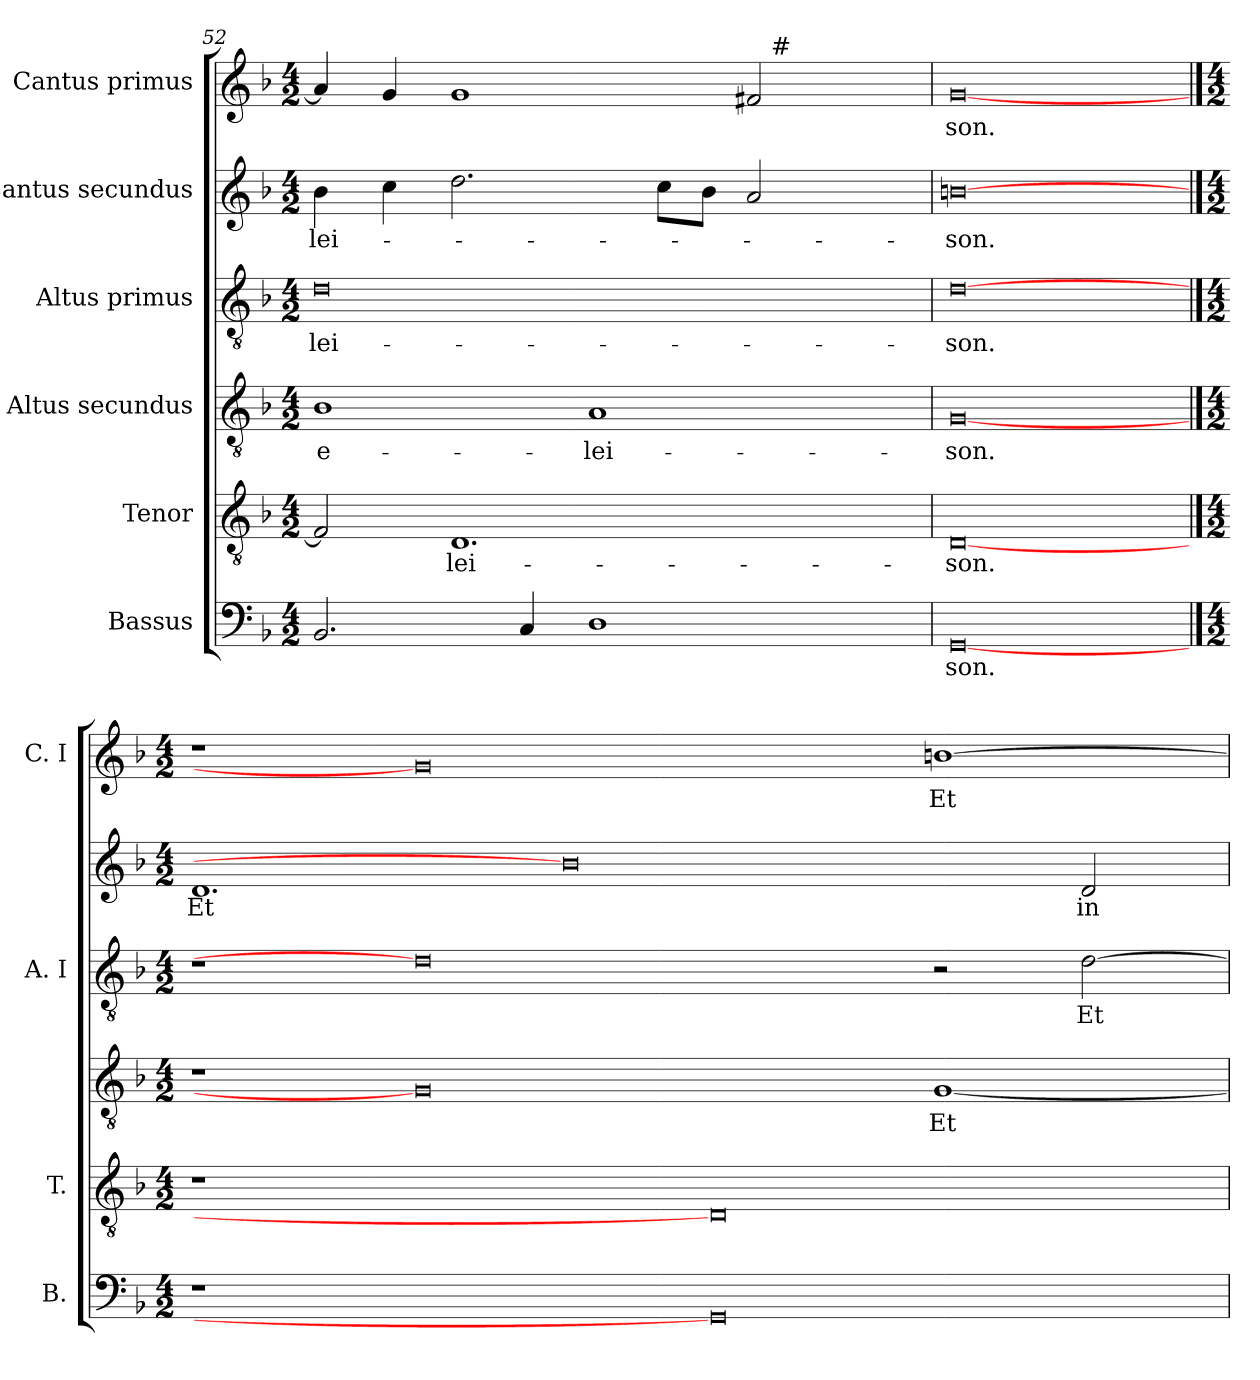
**kern	**text	**kern	**text	**kern	**text	**kern	**text	**kern	**text	**kern	**text
*part6	*part6	*part5	*part5	*part4	*part4	*part3	*part3	*part2	*part2	*part1	*part1
*staff6	*staff6	*staff5	*staff5	*staff4	*staff4	*staff3	*staff3	*staff2	*staff2	*staff1	*staff1
*I"Bassus	*	*I"Tenor	*	*I"Altus secundus	*	*I"Altus primus	*	*I"Cantus secundus	*	*I"Cantus primus	*
*I'B.	*	*I'T.	*	*	*	*I'A. I	*	*	*	*I'C. I	*
*clefF4	*	*clefGv2	*	*clefGv2	*	*clefGv2	*	*clefG2	*	*clefG2	*
*	*	*ITrd7c12	*	*ITrd7c12	*	*ITrd7c12	*	*	*	*	*
*k[b-]	*	*k[b-]	*	*k[b-]	*	*k[b-]	*	*k[b-]	*	*k[b-]	*
*d:	*	*d:	*	*d:	*	*d:	*	*d:	*	*d:	*
*M4/2	*	*M4/2	*	*M4/2	*	*M4/2	*	*M4/2	*	*M4/2	*
=52	=52	=52	=52	=52	=52	=52	=52	=52	=52	=52	=52
!	!	!	!	!	!LO:LY:b:color=#000000	!	!	!	!	!	!
!	!	!	!	!	!	!	!LO:LY:b:color=#000000	!	!	!	!
!	!	!	!	!	!	!	!	!	!LO:LY:b:color=#000000	!	!
*	*	*	*	*	*	*	*	*	*	*^	*
2.BB-i/	.	2FFi/]	.	1BB-i	e-	0Di	-lei-	4b-i\	-lei-	4ai/]	1ryy	.
.	.	.	.	.	.	.	.	4cci\	.	4gi/	.	.
!	!	!	!LO:LY:b:color=#000000	!	!	!	!	!	!	!	!	!
.	.	1.DDi	-lei-	.	.	.	.	2.ddi\	.	1gi	.	.
4Ci/	.	.	.	.	.	.	.	.	.	.	.	.
!	!	!	!	!	!LO:LY:b:color=#000000	!	!	!	!	!	!	!
1Di	.	.	.	1AAi	-lei-	.	.	.	.	.	2ryy	.
.	.	.	.	.	.	.	.	8cci\L	.	.	.	.
.	.	.	.	.	.	.	.	8b-i\J	.	.	.	.
.	.	.	.	.	.	.	.	2ai/	.	2f#i/	32ryy	.
.	.	.	.	.	.	.	.	.	.	.	256ryy	.
!	!	!	!	!	!	!	!	!	!	!	!LO:TX:a:t=#	!
.	.	.	.	.	.	.	.	.	.	.	4ryy	.
.	.	.	.	.	.	.	.	.	.	.	8ryy	.
.	.	.	.	.	.	.	.	.	.	.	16ryy	.
.	.	.	.	.	.	.	.	.	.	.	64..ryy	.
*	*	*	*	*	*	*	*	*	*	*v	*v	*
=53	=53	=53	=53	=53	=53	=53	=53	=53	=53	=53	=53
*	*	*	*	*	*	*	*	*	*	*^	*
!	!LO:LY:b:color=#000000	!	!	!	!	!	!	!	!	!	!	!
*	*	*	*	*	*	*	*	*	*	*v	*v	*
*	*	*	*	*	*	*	*	*	*	*^	*
!	!	!	!LO:LY:b:color=#000000	!	!	!	!	!	!	!	!	!
*	*	*	*	*	*	*	*	*	*	*v	*v	*
*	*	*	*	*	*	*	*	*	*	*^	*
!	!	!	!	!	!LO:LY:b:color=#000000	!	!	!	!	!	!	!
*	*	*	*	*	*	*	*	*	*	*v	*v	*
*	*	*	*	*	*	*	*	*	*	*^	*
!	!	!	!	!	!	!	!LO:LY:b:color=#000000	!	!	!	!	!
*	*	*	*	*	*	*	*	*	*	*v	*v	*
*	*	*	*	*	*	*	*	*	*	*^	*
!	!	!	!	!	!	!	!	!	!LO:LY:b:color=#000000	!	!	!
*	*	*	*	*	*	*	*	*	*	*v	*v	*
*	*	*	*	*	*	*	*	*	*	*^	*
!	!	!	!	!	!	!	!	!	!	!	!	!LO:LY:b:color=#000000
*	*	*	*	*	*	*	*	*	*	*v	*v	*
[0GGi	-son.	[0DDi	-son.	[0GGi	-son.	[0Di	-son.	[0bni	-son.	[0gi	-son.
!!LO:PB:g=z
==1	==1	==1	==1	==1	==1	==1	==1	==1	==1	==1	==1
*M4/2	*	*M4/2	*	*M4/2	*	*M4/2	*	*M4/2	*	*M4/2	*
!LO:N:vis=1	!	!LO:N:vis=1	!	!	!	!	!	!	!	!	!
!	!	!	!	!	!	!	!	!	!LO:LY:b:color=#000000	!	!
0r	.	0r	.	1r	.	1r	.	1.di	Et	1r	.
.	.	.	.	0GGi]	.	0Di]	.	.	.	0gi]	.
.	.	.	.	.	.	.	.	0bi]	.	.	.
0GGi]	.	0DDi]	.	.	.	.	.	.	.	.	.
!	!	!	!	!	!LO:LY:b:color=#000000	!	!	!	!	!	!
!	!	!	!	!	!	!	!	!	!	!	!LO:LY:b:color=#000000
.	.	.	.	[1GGi	Et	2r	.	.	.	[1bni	Et
!	!	!	!	!	!	!	!LO:LY:b:color=#000000	!	!	!	!
!	!	!	!	!	!	!	!	!	!LO:LY:b:color=#000000	!	!
.	.	.	.	.	.	[2Di\	Et	2di/	in	.	.
=	=	=	=	=	=	=	=	=	=	=	=
*-	*-	*-	*-	*-	*-	*-	*-	*-	*-	*-	*-
